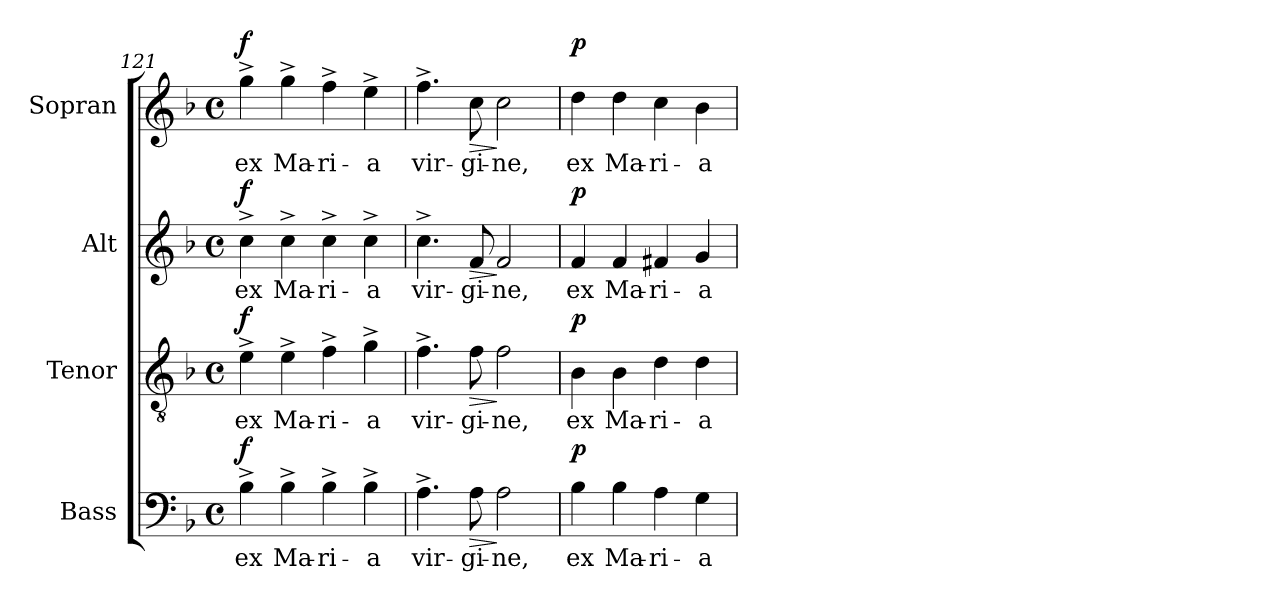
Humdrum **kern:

**kern	**text	**dynam	**kern	**text	**dynam	**kern	**text	**dynam	**kern	**text	**dynam
*part4	*part4	*part4	*part3	*part3	*part3	*part2	*part2	*part2	*part1	*part1	*part1
*staff4	*staff4	*staff4	*staff3	*staff3	*staff3	*staff2	*staff2	*staff2	*staff1	*staff1	*staff1
*I"Bass	*	*	*I"Tenor	*	*	*I"Alt	*	*	*I"Sopran	*	*
*I'B.	*	*	*I'T.	*	*	*I'A.	*	*	*I'S.	*	*
!!LO:PB:g=z
*clefF4	*	*	*clefGv2	*	*	*clefG2	*	*	*clefG2	*	*
*k[b-]	*	*	*k[b-]	*	*	*k[b-]	*	*	*k[b-]	*	*
*F:	*	*	*F:	*	*	*F:	*	*	*F:	*	*
*M4/4	*	*	*M4/4	*	*	*M4/4	*	*	*M4/4	*	*
*met(c)	*	*	*met(c)	*	*	*met(c)	*	*	*met(c)	*	*
=121	=121	=121	=121	=121	=121	=121	=121	=121	=121	=121	=121
!	!LO:LY:b	!LO:DY:a	!	!LO:LY:b	!LO:DY:a	!	!LO:LY:b	!LO:DY:a	!	!LO:LY:b	!LO:DY:a
4B-^>\	ex	f	4e^>\	ex	f	4cc^>\	ex	f	4gg^>\	ex	f
!	!LO:LY:b	!	!	!LO:LY:b	!	!	!LO:LY:b	!	!	!LO:LY:b	!
4B-^>\	Ma-	.	4e^>\	Ma-	.	4cc^>\	Ma-	.	4gg^>\	Ma-	.
!	!LO:LY:b	!	!	!LO:LY:b	!	!	!LO:LY:b	!	!	!LO:LY:b	!
4B-^>\	-ri-	.	4f^>\	-ri-	.	4cc^>\	-ri-	.	4ff^>\	-ri-	.
!	!LO:LY:b	!	!	!LO:LY:b	!	!	!LO:LY:b	!	!	!LO:LY:b	!
4B-^>\	-a	.	4g^>\	-a	.	4cc^>\	-a	.	4ee^>\	-a	.
=122	=122	=122	=122	=122	=122	=122	=122	=122	=122	=122	=122
!	!LO:LY:b	!	!	!LO:LY:b	!	!	!LO:LY:b	!	!	!LO:LY:b	!
4.A^>\	vir-	.	4.f^>\	vir-	.	4.cc^>\	vir-	.	4.ff^>\	vir-	.
!	!LO:LY:b	!LO:HP:b	!	!LO:LY:b	!LO:HP:b	!	!LO:LY:b	!LO:HP:b	!	!LO:LY:b	!LO:HP:b
8A\	-gi-	>	8f\	-gi-	>	8f/	-gi-	>	8cc\	-gi-	>
!	!LO:LY:b	!	!	!LO:LY:b	!	!	!LO:LY:b	!	!	!LO:LY:b	!
2A\	-ne,	]	2f\	-ne,	]	2f/	-ne,	]	2cc\	-ne,	]
=123	=123	=123	=123	=123	=123	=123	=123	=123	=123	=123	=123
!	!LO:LY:b	!LO:DY:a	!	!LO:LY:b	!LO:DY:a	!	!LO:LY:b	!LO:DY:a	!	!LO:LY:b	!LO:DY:a
4B-\	ex	p	4B-\	ex	p	4f/	ex	p	4dd\	ex	p
!	!LO:LY:b	!	!	!LO:LY:b	!	!	!LO:LY:b	!	!	!LO:LY:b	!
4B-\	Ma-	.	4B-\	Ma-	.	4f/	Ma-	.	4dd\	Ma-	.
!	!LO:LY:b	!	!	!LO:LY:b	!	!	!LO:LY:b	!	!	!LO:LY:b	!
4A\	-ri-	.	4d\	-ri-	.	4f#X/	-ri-	.	4cc\	-ri-	.
!	!LO:LY:b	!	!	!LO:LY:b	!	!	!LO:LY:b	!	!	!LO:LY:b	!
4G\	-a	.	4d\	-a	.	4g/	-a	.	4b-\	-a	.
=	=	=	=	=	=	=	=	=	=	=	=
*-	*-	*-	*-	*-	*-	*-	*-	*-	*-	*-	*-
